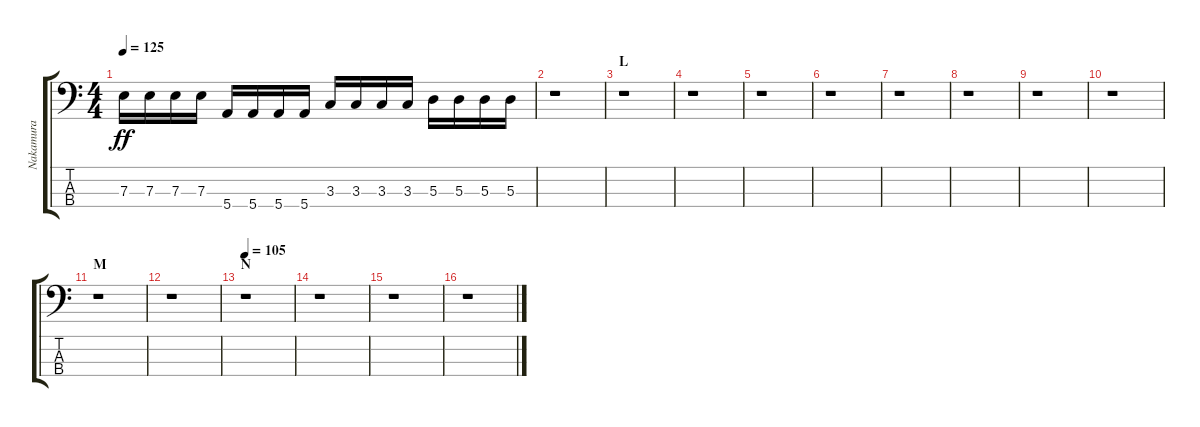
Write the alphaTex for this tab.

\track ("Nakamura " "Nakamura ") {instrument electricbassfinger}
\staff {score tabs}
\tuning (G2 D2 A1 E1) {hide}
\ts (4 4)
\tempo 125
\clef f4
\ks c
7.3.16{dy ff} 7.3.16 7.3.16 7.3.16 5.4.16 5.4.16 5.4.16 5.4.16 3.3.16 3.3.16 3.3.16 3.3.16 5.3.16 5.3.16 5.3.16 5.3.16 |
r.1 |
\section ("" "L")
r.1 |
r.1 |
r.1 |
r.1 |
r.1 |
r.1 |
r.1 |
r.1 |
\section ("" "M")
r.1 |
r.1 |
\section ("" "N")
\tempo 105
r.1 |
r.1 |
r.1 |
r.1
